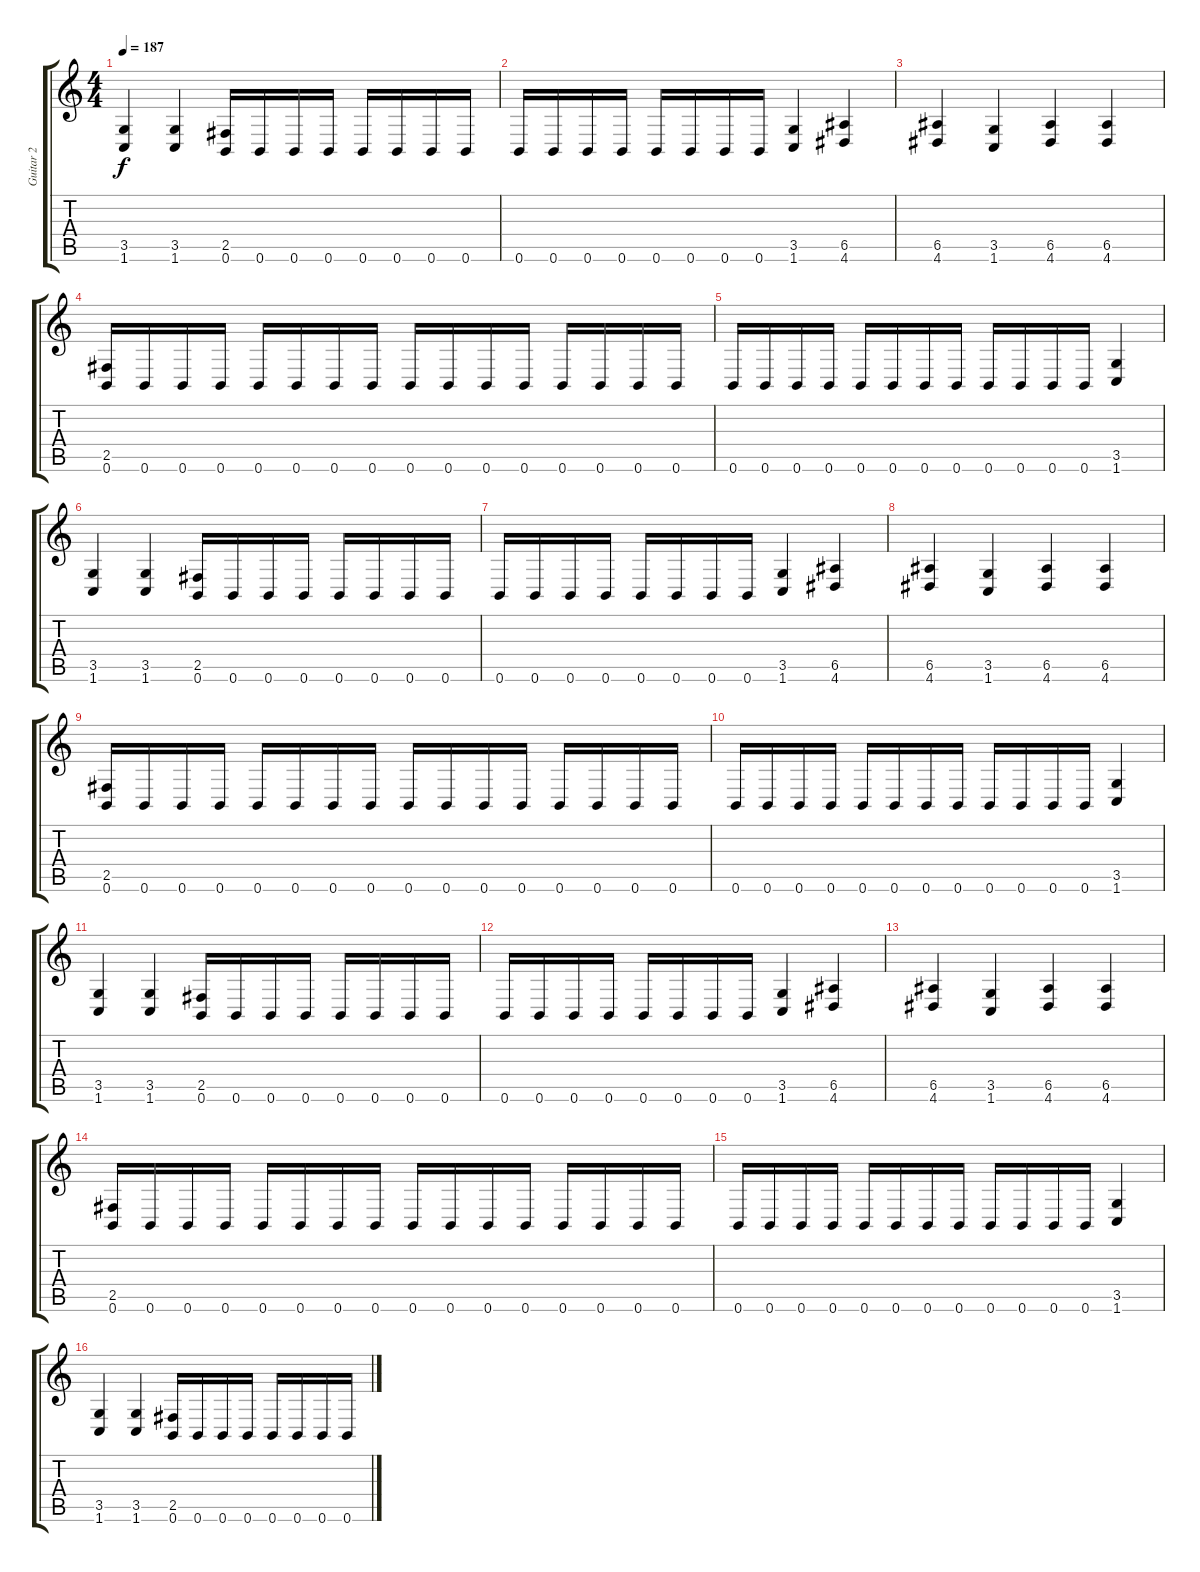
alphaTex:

\track ("Guitar 2" "Guitar 2") {instrument distortionguitar}
\staff {score tabs}
\tuning (B3 Gb3 D3 A2 E2 B1) {hide}
\ts (4 4)
\tempo 187
\clef g2
\ks c
(3.5 1.6).4{dy f} (3.5 1.6).4 (2.5 0.6).16 0.6.16 0.6.16 0.6.16 0.6.16 0.6.16 0.6.16 0.6.16 |
0.6.16 0.6.16 0.6.16 0.6.16 0.6.16 0.6.16 0.6.16 0.6.16 (3.5 1.6).4 (6.5 4.6).4 |
(6.5 4.6).4 (3.5 1.6).4 (6.5 4.6).4 (6.5 4.6).4 |
(2.5 0.6).16 0.6.16 0.6.16 0.6.16 0.6.16 0.6.16 0.6.16 0.6.16 0.6.16 0.6.16 0.6.16 0.6.16 0.6.16 0.6.16 0.6.16 0.6.16 |
0.6.16 0.6.16 0.6.16 0.6.16 0.6.16 0.6.16 0.6.16 0.6.16 0.6.16 0.6.16 0.6.16 0.6.16 (3.5 1.6).4 |
(3.5 1.6).4 (3.5 1.6).4 (2.5 0.6).16 0.6.16 0.6.16 0.6.16 0.6.16 0.6.16 0.6.16 0.6.16 |
0.6.16 0.6.16 0.6.16 0.6.16 0.6.16 0.6.16 0.6.16 0.6.16 (3.5 1.6).4 (6.5 4.6).4 |
(6.5 4.6).4 (3.5 1.6).4 (6.5 4.6).4 (6.5 4.6).4 |
(2.5 0.6).16 0.6.16 0.6.16 0.6.16 0.6.16 0.6.16 0.6.16 0.6.16 0.6.16 0.6.16 0.6.16 0.6.16 0.6.16 0.6.16 0.6.16 0.6.16 |
0.6.16 0.6.16 0.6.16 0.6.16 0.6.16 0.6.16 0.6.16 0.6.16 0.6.16 0.6.16 0.6.16 0.6.16 (3.5 1.6).4 |
(3.5 1.6).4 (3.5 1.6).4 (2.5 0.6).16 0.6.16 0.6.16 0.6.16 0.6.16 0.6.16 0.6.16 0.6.16 |
0.6.16 0.6.16 0.6.16 0.6.16 0.6.16 0.6.16 0.6.16 0.6.16 (3.5 1.6).4 (6.5 4.6).4 |
(6.5 4.6).4 (3.5 1.6).4 (6.5 4.6).4 (6.5 4.6).4 |
(2.5 0.6).16 0.6.16 0.6.16 0.6.16 0.6.16 0.6.16 0.6.16 0.6.16 0.6.16 0.6.16 0.6.16 0.6.16 0.6.16 0.6.16 0.6.16 0.6.16 |
0.6.16 0.6.16 0.6.16 0.6.16 0.6.16 0.6.16 0.6.16 0.6.16 0.6.16 0.6.16 0.6.16 0.6.16 (3.5 1.6).4 |
(3.5 1.6).4 (3.5 1.6).4 (2.5 0.6).16 0.6.16 0.6.16 0.6.16 0.6.16 0.6.16 0.6.16 0.6.16
